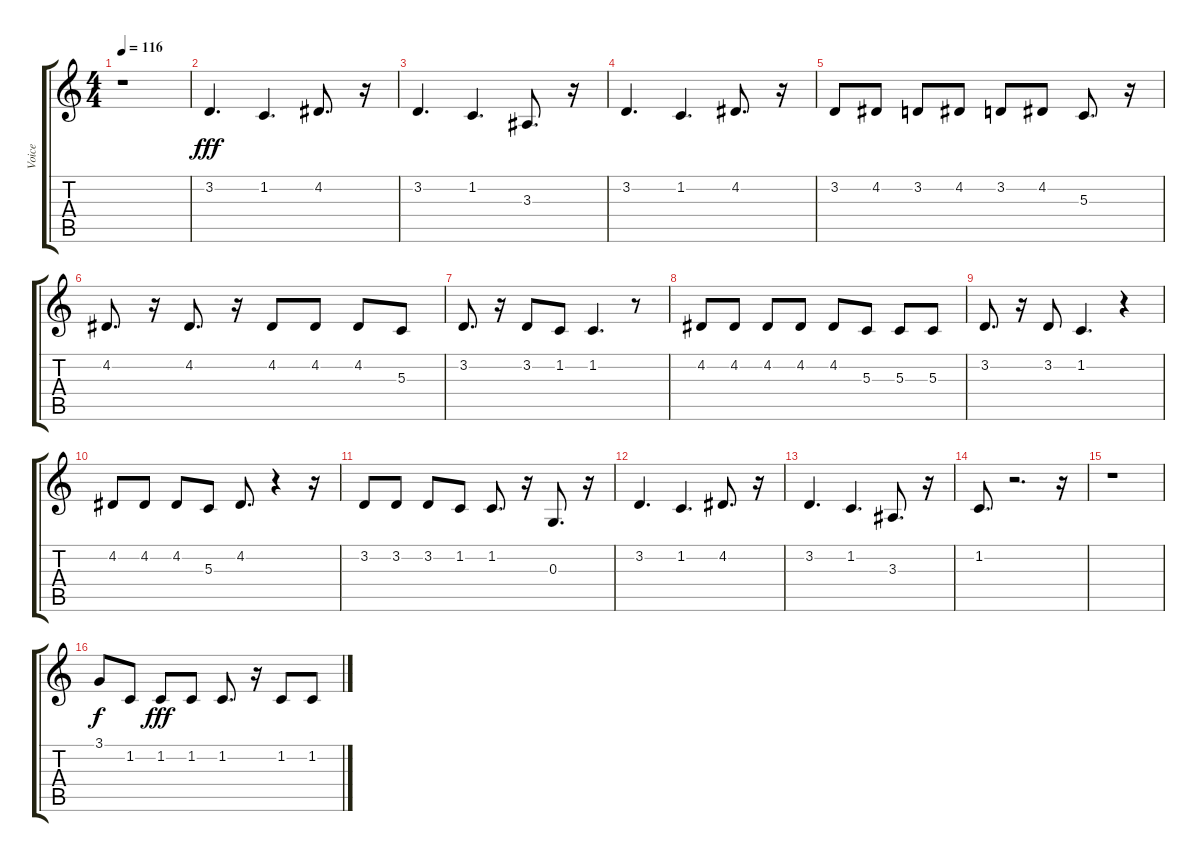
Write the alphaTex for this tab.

\track ("Voice" "Voice") {instrument synthvoice}
\staff {score tabs}
\tuning (E4 B3 G3 D3 A2 E2) {hide}
\ts (4 4)
\tempo 116
\clef g2
\ks c
r.1{dy fff} |
3.2.4{d} 1.2.4{d} 4.2.8{d} r.16 |
3.2.4{d} 1.2.4{d} 3.3.8{d} r.16 |
3.2.4{d} 1.2.4{d} 4.2.8{d} r.16 |
3.2.8 4.2.8 3.2.8 4.2.8 3.2.8 4.2.8 5.3.8{d} r.16 |
4.2.8{d} r.16 4.2.8{d} r.16 4.2.8 4.2.8 4.2.8 5.3.8 |
3.2.8{d} r.16 3.2.8 1.2.8 1.2.4{d} r.8 |
4.2.8 4.2.8 4.2.8 4.2.8 4.2.8 5.3.8 5.3.8 5.3.8 |
3.2.8{d} r.16 3.2.8 1.2.4{d} r.4 |
4.2.8 4.2.8 4.2.8 5.3.8 4.2.8{d} r.4 r.16 |
3.2.8 3.2.8 3.2.8 1.2.8 1.2.8{d} r.16 0.3.8{d} r.16 |
3.2.4{d} 1.2.4{d} 4.2.8{d} r.16 |
3.2.4{d} 1.2.4{d} 3.3.8{d} r.16 |
1.2.8{d} r.2{d} r.16 |
r.1 |
3.1.8{dy f} 1.2.8 1.2.8{dy fff} 1.2.8 1.2.8{d} r.16 1.2.8 1.2.8
